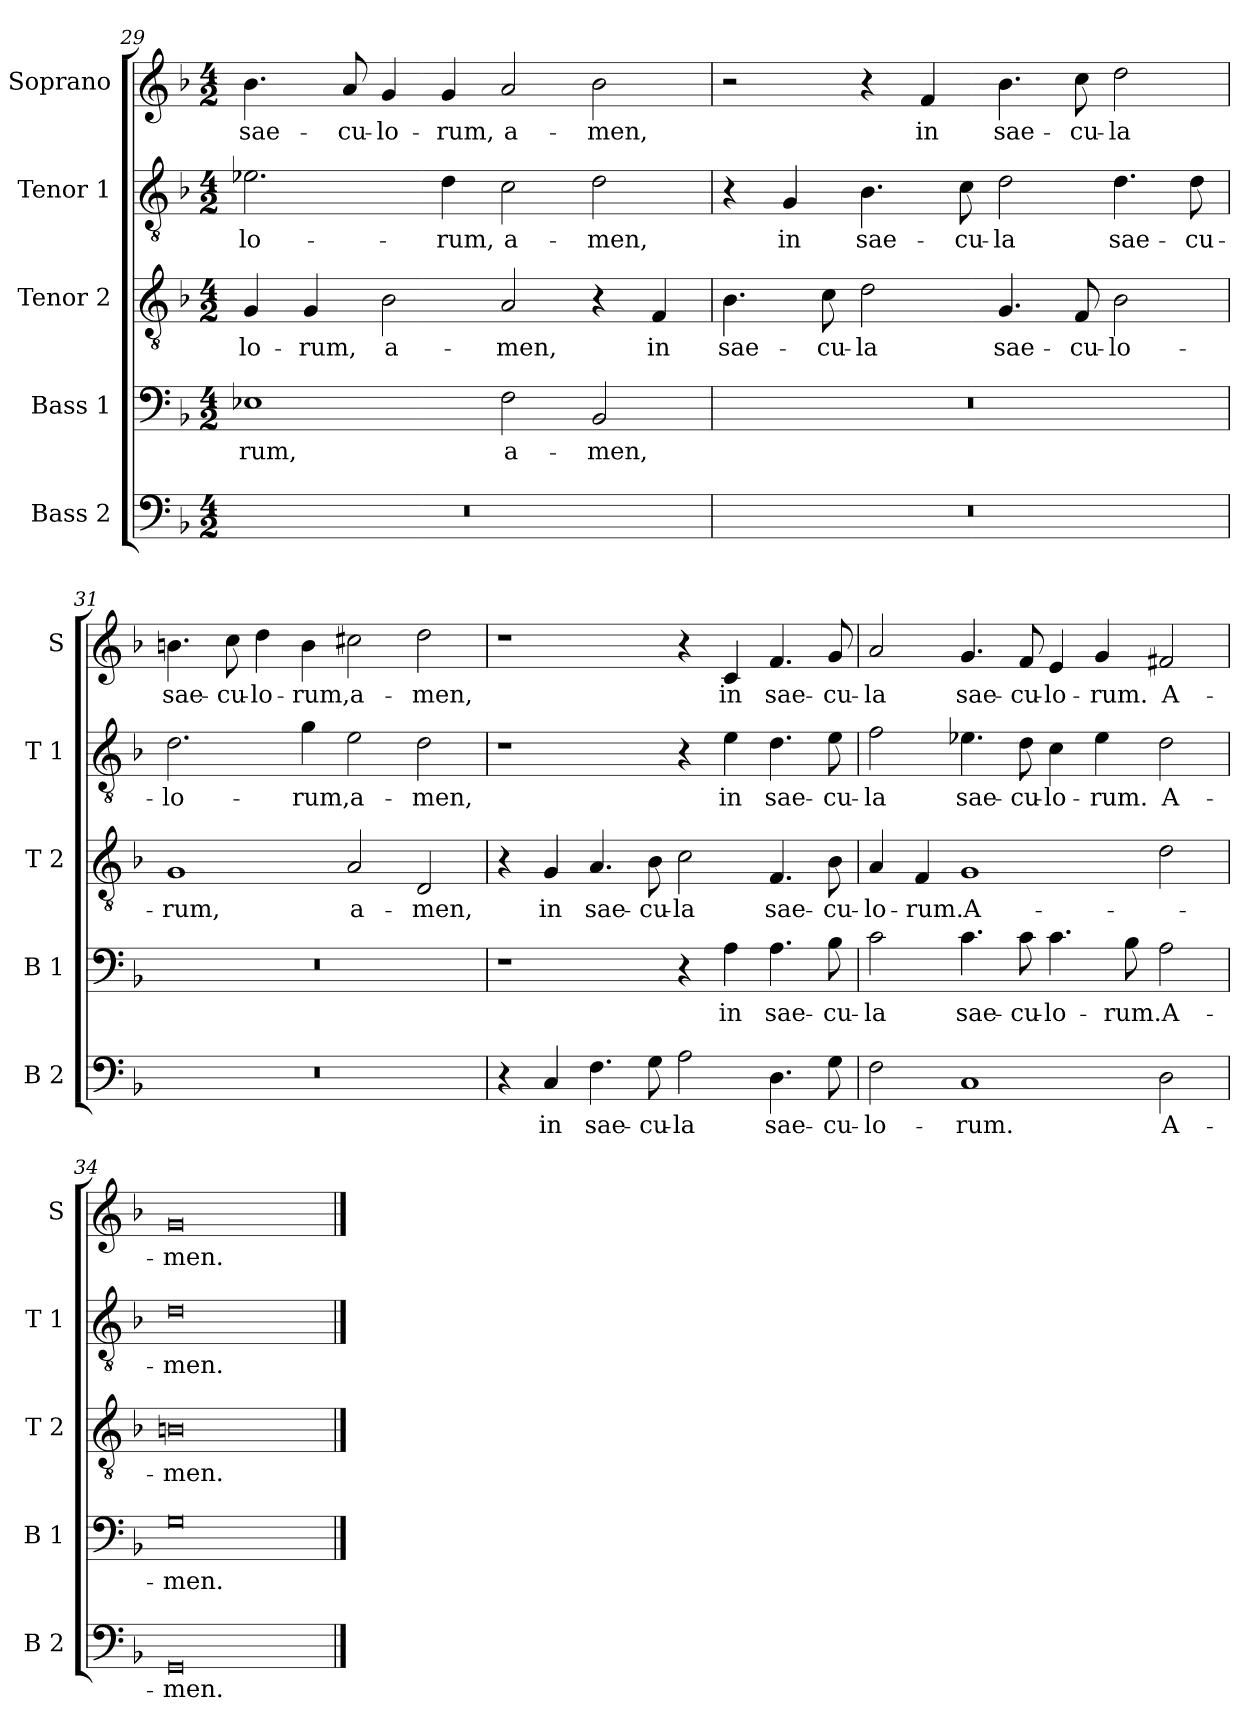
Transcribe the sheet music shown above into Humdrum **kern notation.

**kern	**text	**kern	**text	**kern	**text	**kern	**text	**kern	**text
*part5	*part5	*part4	*part4	*part3	*part3	*part2	*part2	*part1	*part1
*staff5	*staff5	*staff4	*staff4	*staff3	*staff3	*staff2	*staff2	*staff1	*staff1
*I"Bass 2	*	*I"Bass 1	*	*I"Tenor 2	*	*I"Tenor 1	*	*I"Soprano	*
*I'B 2	*	*I'B 1	*	*I'T 2	*	*I'T 1	*	*I'S	*
*clefF4	*	*clefF4	*	*clefGv2	*	*clefGv2	*	*clefG2	*
*k[b-]	*	*k[b-]	*	*k[b-]	*	*k[b-]	*	*k[b-]	*
*F:	*	*F:	*	*F:	*	*F:	*	*F:	*
*M4/2	*	*M4/2	*	*M4/2	*	*M4/2	*	*M4/2	*
=29	=29	=29	=29	=29	=29	=29	=29	=29	=29
!	!	!	!LO:LY:b	!	!LO:LY:b	!	!LO:LY:b	!	!LO:LY:b
0r	.	1E-X	-rum,	4G/	-lo-	2.e-X\	-lo-	4.b-\	sae-
!	!	!	!	!	!LO:LY:b	!	!	!	!
.	.	.	.	4G/	-rum,	.	.	.	.
!	!	!	!	!	!	!	!	!	!LO:LY:b
.	.	.	.	.	.	.	.	8a/	-cu-
!	!	!	!	!	!LO:LY:b	!	!	!	!LO:LY:b
.	.	.	.	2B-\	a-	.	.	4g/	-lo-
!	!	!	!	!	!	!	!LO:LY:b	!	!LO:LY:b
.	.	.	.	.	.	4d\	-rum,	4g/	-rum,
!	!	!	!LO:LY:b	!	!LO:LY:b	!	!LO:LY:b	!	!LO:LY:b
.	.	2F\	a-	2A/	-men,	2c\	a-	2a/	a-
!	!	!	!LO:LY:b	!	!	!	!LO:LY:b	!	!LO:LY:b
.	.	2BB-/	-men,	4r	.	2d\	-men,	2b-\	-men,
!	!	!	!	!	!LO:LY:b	!	!	!	!
.	.	.	.	4F/	in	.	.	.	.
=30	=30	=30	=30	=30	=30	=30	=30	=30	=30
!	!	!	!	!	!LO:LY:b	!	!	!	!
0r	.	0r	.	4.B-\	sae-	4r	.	2r	.
!	!	!	!	!	!	!	!LO:LY:b	!	!
.	.	.	.	.	.	4G/	in	.	.
!	!	!	!	!	!LO:LY:b	!	!	!	!
.	.	.	.	8c\	-cu-	.	.	.	.
!	!	!	!	!	!LO:LY:b	!	!LO:LY:b	!	!
.	.	.	.	2d\	-la	4.B-\	sae-	4r	.
!	!	!	!	!	!	!	!	!	!LO:LY:b
.	.	.	.	.	.	.	.	4f/	in
!	!	!	!	!	!	!	!LO:LY:b	!	!
.	.	.	.	.	.	8c\	-cu-	.	.
!	!	!	!	!	!LO:LY:b	!	!LO:LY:b	!	!LO:LY:b
.	.	.	.	4.G/	sae-	2d\	-la	4.b-\	sae-
!	!	!	!	!	!LO:LY:b	!	!	!	!LO:LY:b
.	.	.	.	8F/	-cu-	.	.	8cc\	-cu-
!	!	!	!	!	!LO:LY:b	!	!LO:LY:b	!	!LO:LY:b
.	.	.	.	2B-\	-lo-	4.d\	sae-	2dd\	-la
!	!	!	!	!	!	!	!LO:LY:b	!	!
.	.	.	.	.	.	8d\	-cu-	.	.
!!LO:LB:g=z
=31	=31	=31	=31	=31	=31	=31	=31	=31	=31
!	!	!	!	!	!LO:LY:b	!	!LO:LY:b	!	!LO:LY:b
0r	.	0r	.	1G	-rum,	2.d\	-lo-	4.bn\	sae-
!	!	!	!	!	!	!	!	!	!LO:LY:b
.	.	.	.	.	.	.	.	8cc\	-cu-
!	!	!	!	!	!	!	!	!	!LO:LY:b
.	.	.	.	.	.	.	.	4dd\	-lo-
!	!	!	!	!	!	!	!LO:LY:b	!	!LO:LY:b
.	.	.	.	.	.	4g\	-rum,	4b\	-rum,
!	!	!	!	!	!LO:LY:b	!	!LO:LY:b	!	!LO:LY:b
.	.	.	.	2A/	a-	2e\	a-	2cc#X\	a-
!	!	!	!	!	!LO:LY:b	!	!LO:LY:b	!	!LO:LY:b
.	.	.	.	2D/	-men,	2d\	-men,	2dd\	-men,
=32	=32	=32	=32	=32	=32	=32	=32	=32	=32
4r	.	1r	.	4r	.	1r	.	1r	.
!	!LO:LY:b	!	!	!	!LO:LY:b	!	!	!	!
4C/	in	.	.	4G/	in	.	.	.	.
!	!LO:LY:b	!	!	!	!LO:LY:b	!	!	!	!
4.F\	sae-	.	.	4.A/	sae-	.	.	.	.
!	!LO:LY:b	!	!	!	!LO:LY:b	!	!	!	!
8G\	-cu-	.	.	8B-\	-cu-	.	.	.	.
!	!LO:LY:b	!	!	!	!LO:LY:b	!	!	!	!
2A\	-la	4r	.	2c\	-la	4r	.	4r	.
!	!	!	!LO:LY:b	!	!	!	!LO:LY:b	!	!LO:LY:b
.	.	4A\	in	.	.	4e\	in	4c/	in
!	!LO:LY:b	!	!LO:LY:b	!	!LO:LY:b	!	!LO:LY:b	!	!LO:LY:b
4.D\	sae-	4.A\	sae-	4.F/	sae-	4.d\	sae-	4.f/	sae-
!	!LO:LY:b	!	!LO:LY:b	!	!LO:LY:b	!	!LO:LY:b	!	!LO:LY:b
8G\	-cu-	8B-\	-cu-	8B-\	-cu-	8e\	-cu-	8g/	-cu-
=33	=33	=33	=33	=33	=33	=33	=33	=33	=33
!	!LO:LY:b	!	!LO:LY:b	!	!LO:LY:b	!	!LO:LY:b	!	!LO:LY:b
2F\	-lo-	2c\	-la	4A/	-lo-	2f\	-la	2a/	-la
!	!	!	!	!	!LO:LY:b	!	!	!	!
.	.	.	.	4F/	-rum.	.	.	.	.
!	!LO:LY:b	!	!LO:LY:b	!	!LO:LY:b	!	!LO:LY:b	!	!LO:LY:b
1C	-rum.	4.c\	sae-	1G	A-	4.e-X\	sae-	4.g/	sae-
!	!	!	!LO:LY:b	!	!	!	!LO:LY:b	!	!LO:LY:b
.	.	8c\	-cu-	.	.	8d\	-cu-	8f/	-cu-
!	!	!	!LO:LY:b	!	!	!	!LO:LY:b	!	!LO:LY:b
.	.	4.c\	-lo-	.	.	4c\	-lo-	4e/	-lo-
!	!	!	!	!	!	!	!LO:LY:b	!	!LO:LY:b
.	.	.	.	.	.	4e-\	-rum.	4g/	-rum.
!	!	!	!LO:LY:b	!	!	!	!	!	!
.	.	8B-\	-rum.	.	.	.	.	.	.
!	!LO:LY:b	!	!LO:LY:b	!	!	!	!LO:LY:b	!	!LO:LY:b
2D\	A-	2A\	A-	2d\	.	2d\	A-	2f#X/	A-
=34	=34	=34	=34	=34	=34	=34	=34	=34	=34
!	!LO:LY:b	!	!LO:LY:b	!	!LO:LY:b	!	!LO:LY:b	!	!LO:LY:b
0GG	-men.	0G	-men.	0Bn	-men.	0d	-men.	0g	-men.
==	==	==	==	==	==	==	==	==	==
*-	*-	*-	*-	*-	*-	*-	*-	*-	*-
